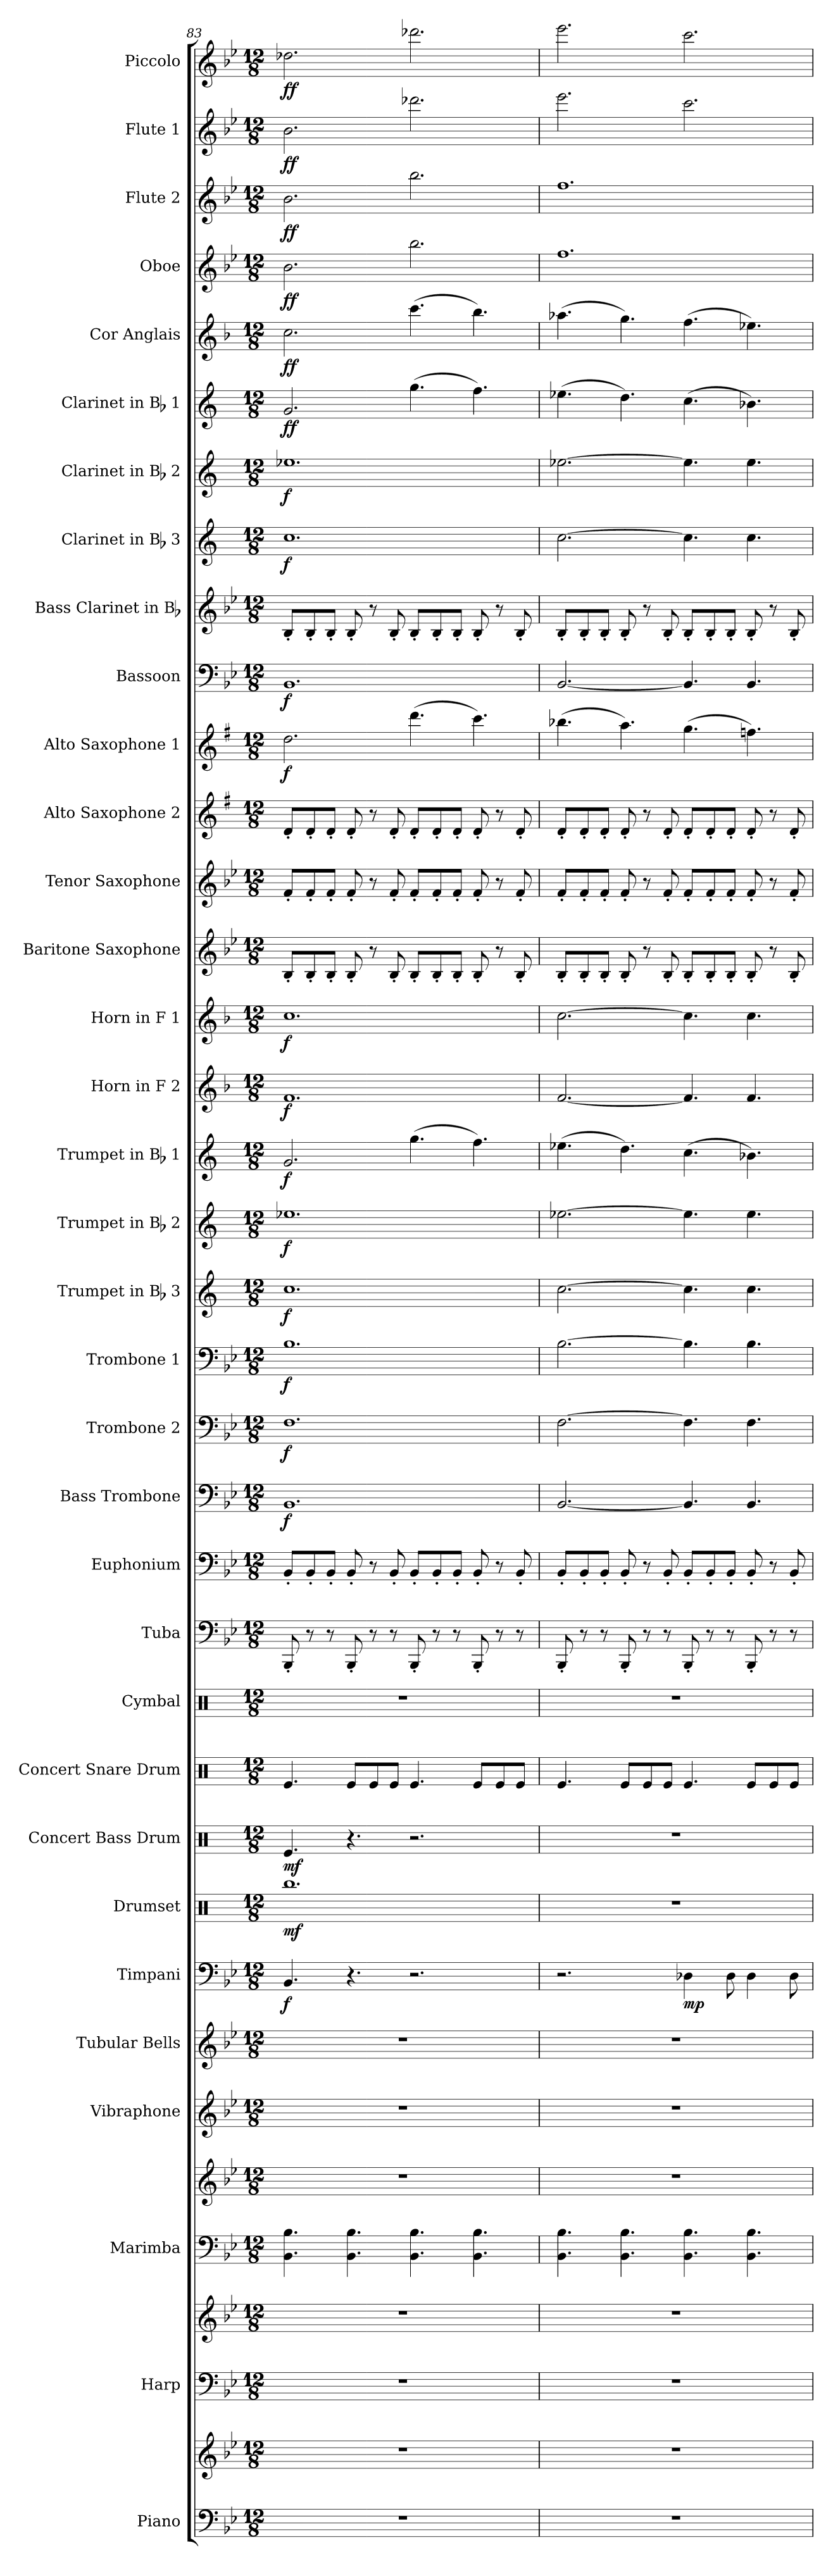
**kern	**kern	**kern	**kern	**kern	**kern	**kern	**kern	**kern	**dynam	**kern	**dynam	**kern	**dynam	**kern	**kern	**kern	**kern	**kern	**dynam	**kern	**dynam	**kern	**dynam	**kern	**dynam	**kern	**dynam	**kern	**dynam	**kern	**dynam	**kern	**dynam	**kern	**kern	**kern	**kern	**dynam	**kern	**dynam	**kern	**kern	**dynam	**kern	**dynam	**kern	**dynam	**kern	**dynam	**kern	**dynam	**kern	**dynam	**kern	**dynam	**kern	**dynam
*part34	*part34	*part33	*part33	*part32	*part32	*part31	*part30	*part29	*part29	*part28	*part28	*part27	*part27	*part26	*part25	*part24	*part23	*part22	*part22	*part21	*part21	*part20	*part20	*part19	*part19	*part18	*part18	*part17	*part17	*part16	*part16	*part15	*part15	*part14	*part13	*part12	*part11	*part11	*part10	*part10	*part9	*part8	*part8	*part7	*part7	*part6	*part6	*part5	*part5	*part4	*part4	*part3	*part3	*part2	*part2	*part1	*part1
*staff37	*staff36	*staff35	*staff34	*staff33	*staff32	*staff31	*staff30	*staff29	*staff29	*staff28	*staff28	*staff27	*staff27	*staff26	*staff25	*staff24	*staff23	*staff22	*staff22	*staff21	*staff21	*staff20	*staff20	*staff19	*staff19	*staff18	*staff18	*staff17	*staff17	*staff16	*staff16	*staff15	*staff15	*staff14	*staff13	*staff12	*staff11	*staff11	*staff10	*staff10	*staff9	*staff8	*staff8	*staff7	*staff7	*staff6	*staff6	*staff5	*staff5	*staff4	*staff4	*staff3	*staff3	*staff2	*staff2	*staff1	*staff1
*I"Piano	*	*I"Harp	*	*I"Marimba	*	*I"Vibraphone	*I"Tubular Bells	*I"Timpani	*	*I"Drumset	*	*I"Concert Bass Drum	*	*I"Concert Snare Drum	*I"Cymbal	*I"Tuba	*I"Euphonium	*I"Bass Trombone	*	*I"Trombone 2	*	*I"Trombone 1	*	*I"Trumpet in Bb 3	*	*I"Trumpet in Bb 2	*	*I"Trumpet in Bb 1	*	*I"Horn in F 2	*	*I"Horn in F 1	*	*I"Baritone Saxophone	*I"Tenor Saxophone	*I"Alto Saxophone 2	*I"Alto Saxophone 1	*	*I"Bassoon	*	*I"Bass Clarinet in Bb	*I"Clarinet in Bb 3	*	*I"Clarinet in Bb 2	*	*I"Clarinet in Bb 1	*	*I"Cor Anglais	*	*I"Oboe	*	*I"Flute 2	*	*I"Flute 1	*	*I"Piccolo	*
*I'Pno.	*	*I'Hp.	*	*I'Mar.	*	*I'Vib.	*I'Tub. B.	*I'Timp.	*	*I'D. Set	*	*I'Con. BD	*	*I'Con. Sn.	*I'Cym.	*I'Tba.	*I'Euph.	*I'B. Tbn.	*	*I'Tbn. 2	*	*I'Tbn. 1	*	*I'Tpt. 3	*	*I'Tpt. 2	*	*I'Tpt. 1	*	*I'Hn. 2	*	*I'Hn. 1	*	*I'Bari. Sax.	*I'Ten. Sax.	*I'Alto Sax. 2	*I'Alto Sax. 1	*	*I'Bsn.	*	*I'B. Cl.	*I'Cl. 3	*	*I'Cl. 2	*	*I'Cl. 1	*	*I'C. A.	*	*I'Ob.	*	*I'Fl. 2	*	*I'Fl. 1	*	*I'Picc.	*
*clefF4	*clefG2	*clefF4	*clefG2	*clefF4	*clefG2	*clefG2	*clefG2	*clefF4	*	*clefX	*	*clefX	*	*clefX	*clefX	*clefF4	*clefF4	*clefF4	*	*clefF4	*	*clefF4	*	*clefG2	*	*clefG2	*	*clefG2	*	*clefG2	*	*clefG2	*	*clefG2	*clefG2	*clefG2	*clefG2	*	*clefF4	*	*clefG2	*clefG2	*	*clefG2	*	*clefG2	*	*clefG2	*	*clefG2	*	*clefG2	*	*clefG2	*	*clefG2	*
*	*	*	*	*	*	*	*	*	*	*	*	*	*	*	*	*	*	*	*	*	*	*	*	*ITrd1c2	*	*ITrd1c2	*	*ITrd1c2	*	*ITrd4c7	*	*ITrd4c7	*	*ITrd12c21	*ITrd8c14	*ITrd5c9	*ITrd5c9	*	*	*	*ITrd8c14	*ITrd1c2	*	*ITrd1c2	*	*ITrd1c2	*	*ITrd4c7	*	*	*	*	*	*	*	*ITrd-7c-12	*
*k[b-e-]	*k[b-e-]	*k[b-e-]	*k[b-e-]	*k[b-e-]	*k[b-e-]	*k[b-e-]	*k[b-e-]	*k[b-e-]	*	*k[]	*	*k[]	*	*k[]	*k[]	*k[b-e-]	*k[b-e-]	*k[b-e-]	*	*k[b-e-]	*	*k[b-e-]	*	*k[b-e-]	*	*k[b-e-]	*	*k[b-e-]	*	*k[b-e-]	*	*k[b-e-]	*	*k[b-e-]	*k[b-e-]	*k[b-e-]	*k[b-e-]	*	*k[b-e-]	*	*k[b-e-]	*k[b-e-]	*	*k[b-e-]	*	*k[b-e-]	*	*k[b-e-]	*	*k[b-e-]	*	*k[b-e-]	*	*k[b-e-]	*	*k[b-e-]	*
*B-:	*B-:	*B-:	*B-:	*B-:	*B-:	*B-:	*B-:	*B-:	*	*	*	*	*	*	*	*B-:	*B-:	*B-:	*	*B-:	*	*B-:	*	*	*	*	*	*	*	*B-:	*	*B-:	*	*B-:	*	*B-:	*B-:	*	*B-:	*	*	*	*	*	*	*	*	*B-:	*	*B-:	*	*B-:	*	*B-:	*	*B-:	*
*M12/8	*M12/8	*M12/8	*M12/8	*M12/8	*M12/8	*M12/8	*M12/8	*M12/8	*	*M12/8	*	*M12/8	*	*M12/8	*M12/8	*M12/8	*M12/8	*M12/8	*	*M12/8	*	*M12/8	*	*M12/8	*	*M12/8	*	*M12/8	*	*M12/8	*	*M12/8	*	*M12/8	*M12/8	*M12/8	*M12/8	*	*M12/8	*	*M12/8	*M12/8	*	*M12/8	*	*M12/8	*	*M12/8	*	*M12/8	*	*M12/8	*	*M12/8	*	*M12/8	*
=83	=83	=83	=83	=83	=83	=83	=83	=83	=83	=83	=83	=83	=83	=83	=83	=83	=83	=83	=83	=83	=83	=83	=83	=83	=83	=83	=83	=83	=83	=83	=83	=83	=83	=83	=83	=83	=83	=83	=83	=83	=83	=83	=83	=83	=83	=83	=83	=83	=83	=83	=83	=83	=83	=83	=83	=83	=83
!	!	!	!	!	!	!	!	!	!LO:DY:b	!	!LO:DY:b	!	!LO:DY:b	!	!	!	!	!	!LO:DY:b	!	!LO:DY:b	!	!LO:DY:b	!	!LO:DY:b	!	!LO:DY:b	!	!LO:DY:b	!	!LO:DY:b	!	!LO:DY:b	!	!	!	!	!LO:DY:b	!	!LO:DY:b	!	!	!LO:DY:b	!	!LO:DY:b	!	!LO:DY:b	!	!LO:DY:b	!	!LO:DY:b	!	!LO:DY:b	!	!LO:DY:b	!	!LO:DY:b
1.r	1.r	1.r	1.r	4.BB-\ 4.B-\	1.r	1.r	1.r	4.BB-/	f	1.Rbb	mf	4.Re/	mf	4.Re/	1.r	8BBB-'/	8BB-'/L	1.BB-	f	1.F	f	1.B-	f	1.b-	f	1.dd-X	f	2.f/	f	1.B-	f	1.f	f	8BB-'/L	8F'/L	8F'/L	2.f\	f	1.BB-	f	8BB-'/L	1.b-	f	1.dd-X	f	2.f/	ff	2.f\	ff	2.b-\	ff	2.b-\	ff	2.b-\	ff	2.ddd-X\	ff
.	.	.	.	.	.	.	.	.	.	.	.	.	.	.	.	8r	8BB-'/	.	.	.	.	.	.	.	.	.	.	.	.	.	.	.	.	8BB-'/	8F'/	8F'/	.	.	.	.	8BB-'/	.	.	.	.	.	.	.	.	.	.	.	.	.	.	.	.
.	.	.	.	.	.	.	.	.	.	.	.	.	.	.	.	8r	8BB-'/J	.	.	.	.	.	.	.	.	.	.	.	.	.	.	.	.	8BB-'/J	8F'/J	8F'/J	.	.	.	.	8BB-'/J	.	.	.	.	.	.	.	.	.	.	.	.	.	.	.	.
.	.	.	.	4.BB-\ 4.B-\	.	.	.	4.r	.	.	.	4.r	.	8Re/L	.	8BBB-'/	8BB-'/	.	.	.	.	.	.	.	.	.	.	.	.	.	.	.	.	8BB-'/	8F'/	8F'/	.	.	.	.	8BB-'/	.	.	.	.	.	.	.	.	.	.	.	.	.	.	.	.
.	.	.	.	.	.	.	.	.	.	.	.	.	.	8Re/	.	8r	8r	.	.	.	.	.	.	.	.	.	.	.	.	.	.	.	.	8r	8r	8r	.	.	.	.	8r	.	.	.	.	.	.	.	.	.	.	.	.	.	.	.	.
.	.	.	.	.	.	.	.	.	.	.	.	.	.	8Re/J	.	8r	8BB-'/	.	.	.	.	.	.	.	.	.	.	.	.	.	.	.	.	8BB-'/	8F'/	8F'/	.	.	.	.	8BB-'/	.	.	.	.	.	.	.	.	.	.	.	.	.	.	.	.
.	.	.	.	4.BB-\ 4.B-\	.	.	.	2.r	.	.	.	2.r	.	4.Re/	.	8BBB-'/	8BB-'/L	.	.	.	.	.	.	.	.	.	.	(4.ff\	.	.	.	.	.	8BB-'/L	8F'/L	8F'/L	(4.ff\	.	.	.	8BB-'/L	.	.	.	.	(4.ff\	.	(4.ff\	.	2.bb-\	.	2.bb-\	.	2.ddd-X\	.	2.dddd-X\	.
.	.	.	.	.	.	.	.	.	.	.	.	.	.	.	.	8r	8BB-'/	.	.	.	.	.	.	.	.	.	.	.	.	.	.	.	.	8BB-'/	8F'/	8F'/	.	.	.	.	8BB-'/	.	.	.	.	.	.	.	.	.	.	.	.	.	.	.	.
.	.	.	.	.	.	.	.	.	.	.	.	.	.	.	.	8r	8BB-'/J	.	.	.	.	.	.	.	.	.	.	.	.	.	.	.	.	8BB-'/J	8F'/J	8F'/J	.	.	.	.	8BB-'/J	.	.	.	.	.	.	.	.	.	.	.	.	.	.	.	.
.	.	.	.	4.BB-\ 4.B-\	.	.	.	.	.	.	.	.	.	8Re/L	.	8BBB-'/	8BB-'/	.	.	.	.	.	.	.	.	.	.	4.ee-\)	.	.	.	.	.	8BB-'/	8F'/	8F'/	4.ee-\)	.	.	.	8BB-'/	.	.	.	.	4.ee-\)	.	4.ee-\)	.	.	.	.	.	.	.	.	.
.	.	.	.	.	.	.	.	.	.	.	.	.	.	8Re/	.	8r	8r	.	.	.	.	.	.	.	.	.	.	.	.	.	.	.	.	8r	8r	8r	.	.	.	.	8r	.	.	.	.	.	.	.	.	.	.	.	.	.	.	.	.
.	.	.	.	.	.	.	.	.	.	.	.	.	.	8Re/J	.	8r	8BB-'/	.	.	.	.	.	.	.	.	.	.	.	.	.	.	.	.	8BB-'/	8F'/	8F'/	.	.	.	.	8BB-'/	.	.	.	.	.	.	.	.	.	.	.	.	.	.	.	.
=84	=84	=84	=84	=84	=84	=84	=84	=84	=84	=84	=84	=84	=84	=84	=84	=84	=84	=84	=84	=84	=84	=84	=84	=84	=84	=84	=84	=84	=84	=84	=84	=84	=84	=84	=84	=84	=84	=84	=84	=84	=84	=84	=84	=84	=84	=84	=84	=84	=84	=84	=84	=84	=84	=84	=84	=84	=84
1.r	1.r	1.r	1.r	4.BB-\ 4.B-\	1.r	1.r	1.r	2.r	.	1.r	.	1.r	.	4.Re/	1.r	8BBB-'/	8BB-'/L	[2.BB-/	.	[2.F\	.	[2.B-\	.	[2.b-\	.	[2.dd-X\	.	(4.dd-X\	.	[2.B-/	.	[2.f\	.	8BB-'/L	8F'/L	8F'/L	(4.dd-X\	.	[2.BB-/	.	8BB-'/L	[2.b-\	.	[2.dd-X\	.	(4.dd-X\	.	(4.dd-X\	.	1.ff	.	1.ff	.	2.eee-\	.	2.eeee-\	.
.	.	.	.	.	.	.	.	.	.	.	.	.	.	.	.	8r	8BB-'/	.	.	.	.	.	.	.	.	.	.	.	.	.	.	.	.	8BB-'/	8F'/	8F'/	.	.	.	.	8BB-'/	.	.	.	.	.	.	.	.	.	.	.	.	.	.	.	.
.	.	.	.	.	.	.	.	.	.	.	.	.	.	.	.	8r	8BB-'/J	.	.	.	.	.	.	.	.	.	.	.	.	.	.	.	.	8BB-'/J	8F'/J	8F'/J	.	.	.	.	8BB-'/J	.	.	.	.	.	.	.	.	.	.	.	.	.	.	.	.
.	.	.	.	4.BB-\ 4.B-\	.	.	.	.	.	.	.	.	.	8Re/L	.	8BBB-'/	8BB-'/	.	.	.	.	.	.	.	.	.	.	4.cc\)	.	.	.	.	.	8BB-'/	8F'/	8F'/	4.cc\)	.	.	.	8BB-'/	.	.	.	.	4.cc\)	.	4.cc\)	.	.	.	.	.	.	.	.	.
.	.	.	.	.	.	.	.	.	.	.	.	.	.	8Re/	.	8r	8r	.	.	.	.	.	.	.	.	.	.	.	.	.	.	.	.	8r	8r	8r	.	.	.	.	8r	.	.	.	.	.	.	.	.	.	.	.	.	.	.	.	.
.	.	.	.	.	.	.	.	.	.	.	.	.	.	8Re/J	.	8r	8BB-'/	.	.	.	.	.	.	.	.	.	.	.	.	.	.	.	.	8BB-'/	8F'/	8F'/	.	.	.	.	8BB-'/	.	.	.	.	.	.	.	.	.	.	.	.	.	.	.	.
!	!	!	!	!	!	!	!	!	!LO:DY:b	!	!	!	!	!	!	!	!	!	!	!	!	!	!	!	!	!	!	!	!	!	!	!	!	!	!	!	!	!	!	!	!	!	!	!	!	!	!	!	!	!	!	!	!	!	!	!	!
.	.	.	.	4.BB-\ 4.B-\	.	.	.	4D-X\	mp	.	.	.	.	4.Re/	.	8BBB-'/	8BB-'/L	4.BB-/]	.	4.F\]	.	4.B-\]	.	4.b-\]	.	4.dd-\]	.	(4.b-\	.	4.B-/]	.	4.f\]	.	8BB-'/L	8F'/L	8F'/L	(4.b-\	.	4.BB-/]	.	8BB-'/L	4.b-\]	.	4.dd-\]	.	(4.b-\	.	(4.b-\	.	.	.	.	.	2.ccc\	.	2.cccc\	.
.	.	.	.	.	.	.	.	.	.	.	.	.	.	.	.	8r	8BB-'/	.	.	.	.	.	.	.	.	.	.	.	.	.	.	.	.	8BB-'/	8F'/	8F'/	.	.	.	.	8BB-'/	.	.	.	.	.	.	.	.	.	.	.	.	.	.	.	.
.	.	.	.	.	.	.	.	8D-\	.	.	.	.	.	.	.	8r	8BB-'/J	.	.	.	.	.	.	.	.	.	.	.	.	.	.	.	.	8BB-'/J	8F'/J	8F'/J	.	.	.	.	8BB-'/J	.	.	.	.	.	.	.	.	.	.	.	.	.	.	.	.
.	.	.	.	4.BB-\ 4.B-\	.	.	.	4D-\	.	.	.	.	.	8Re/L	.	8BBB-'/	8BB-'/	4.BB-/	.	4.F\	.	4.B-\	.	4.b-\	.	4.dd-\	.	4.a-X\)	.	4.B-/	.	4.f\	.	8BB-'/	8F'/	8F'/	4.a-X\)	.	4.BB-/	.	8BB-'/	4.b-\	.	4.dd-\	.	4.a-X\)	.	4.a-X\)	.	.	.	.	.	.	.	.	.
.	.	.	.	.	.	.	.	.	.	.	.	.	.	8Re/	.	8r	8r	.	.	.	.	.	.	.	.	.	.	.	.	.	.	.	.	8r	8r	8r	.	.	.	.	8r	.	.	.	.	.	.	.	.	.	.	.	.	.	.	.	.
.	.	.	.	.	.	.	.	8D-\	.	.	.	.	.	8Re/J	.	8r	8BB-'/	.	.	.	.	.	.	.	.	.	.	.	.	.	.	.	.	8BB-'/	8F'/	8F'/	.	.	.	.	8BB-'/	.	.	.	.	.	.	.	.	.	.	.	.	.	.	.	.
=	=	=	=	=	=	=	=	=	=	=	=	=	=	=	=	=	=	=	=	=	=	=	=	=	=	=	=	=	=	=	=	=	=	=	=	=	=	=	=	=	=	=	=	=	=	=	=	=	=	=	=	=	=	=	=	=	=
*-	*-	*-	*-	*-	*-	*-	*-	*-	*-	*-	*-	*-	*-	*-	*-	*-	*-	*-	*-	*-	*-	*-	*-	*-	*-	*-	*-	*-	*-	*-	*-	*-	*-	*-	*-	*-	*-	*-	*-	*-	*-	*-	*-	*-	*-	*-	*-	*-	*-	*-	*-	*-	*-	*-	*-	*-	*-
